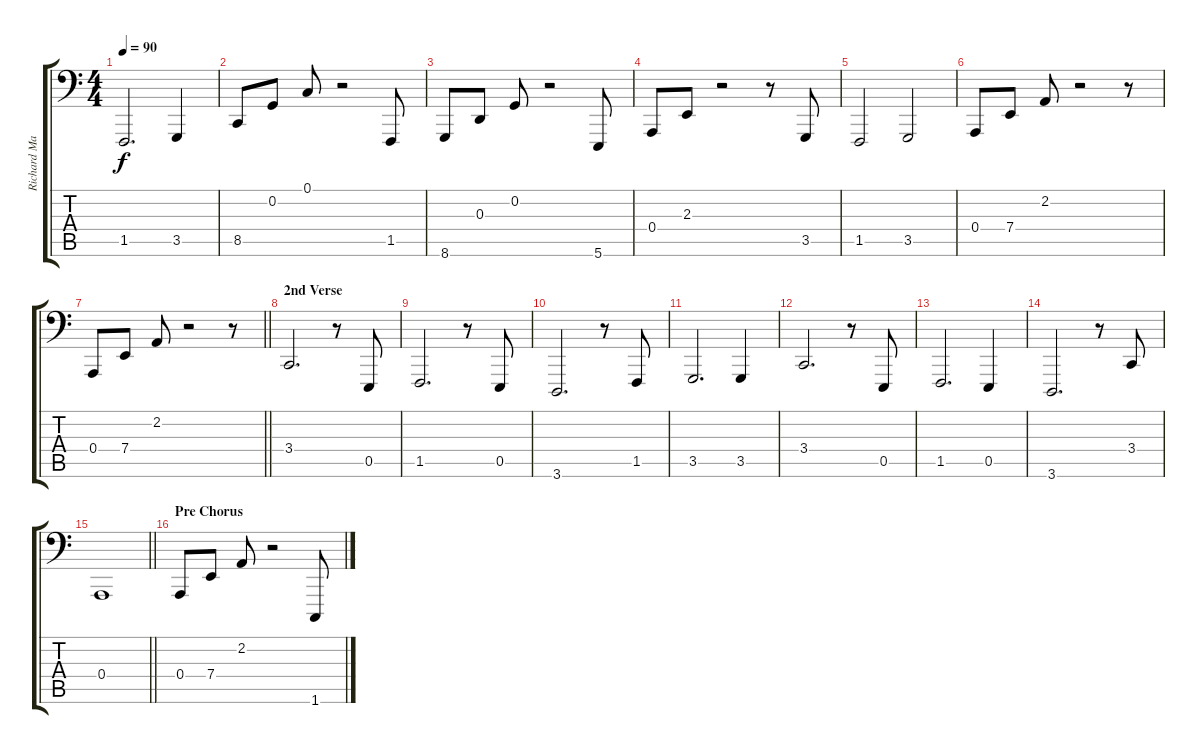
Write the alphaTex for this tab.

\track ("Richard Marx (Piano Left Hand)" "Richard Ma") {instrument acousticgrandpiano}
\staff {score tabs}
\tuning (C3 G2 D2 A1 E1 B0) {hide}
\ts (4 4)
\tempo 90
\clef f4
\ks c
1.5.2{d dy f} 3.5.4 |
8.5.8 0.2.8 0.1.8 r.2 1.5.8 |
8.6.8 0.3.8 0.2.8 r.2 5.6.8 |
0.4.8 2.3.8 r.2 r.8 3.5.8 |
1.5.2 3.5.2 |
0.4.8 7.4.8 2.2.8 r.2 r.8 |
\barLineRight lightlight
0.4.8 7.4.8 2.2.8 r.2 r.8 |
\section ("" "2nd Verse")
3.4.2{d} r.8 0.5.8 |
1.5.2{d} r.8 0.5.8 |
3.6.2{d} r.8 1.5.8 |
3.5.2{d} 3.5.4 |
3.4.2{d} r.8 0.5.8 |
1.5.2{d} 0.5.4 |
3.6.2{d} r.8 3.4.8 |
\barLineRight lightlight
0.4.1 |
\section ("" "Pre Chorus")
0.4.8 7.4.8 2.2.8 r.2 1.6.8
